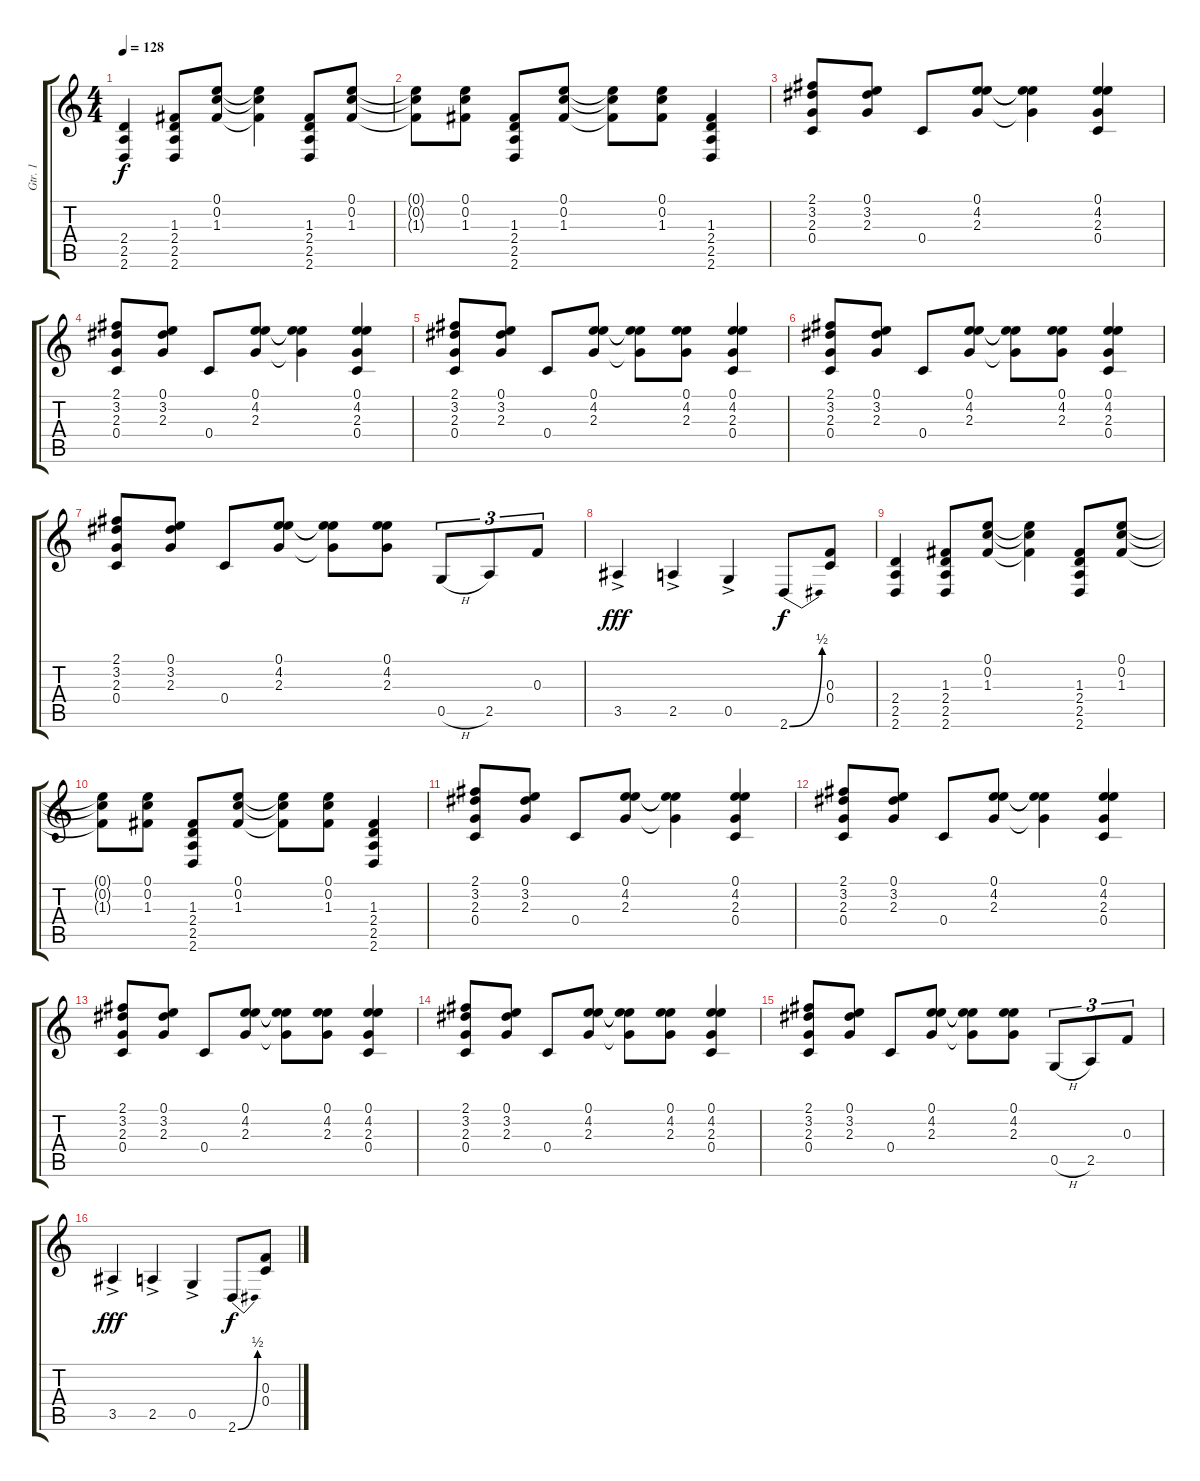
\track ("Gtr. 1" "Gtr. 1") {instrument acousticguitarnylon}
\staff {score tabs}
\tuning (E4 C4 F3 C3 G2 C2) {hide}
\ts (4 4)
\tempo 128
\clef g2
\ks c
(2.4 2.5 2.6).4{dy f} (1.3 2.4 2.5 2.6).8 (0.1 0.2 1.3).8 (0.1{t} 0.2{t} 1.3{t}).4 (1.3 2.4 2.5 2.6).8 (0.1 0.2 1.3).8 |
(0.1{t} 0.2{t} 1.3{t}).8 (0.1 0.2 1.3).8 (1.3 2.4 2.5 2.6).8 (0.1 0.2 1.3).8 (0.1{t} 0.2{t} 1.3{t}).8 (0.1 0.2 1.3).8 (1.3 2.4 2.5 2.6).4 |
(2.1 3.2 2.3 0.4).8 (0.1 3.2 2.3).8 0.4.8 (0.1 4.2 2.3).8 (0.1{t} 4.2{t} 2.3{t}).4 (0.1 4.2 2.3 0.4).4 |
(2.1 3.2 2.3 0.4).8 (0.1 3.2 2.3).8 0.4.8 (0.1 4.2 2.3).8 (0.1{t} 4.2{t} 2.3{t}).4 (0.1 4.2 2.3 0.4).4 |
(2.1 3.2 2.3 0.4).8 (0.1 3.2 2.3).8 0.4.8 (0.1 4.2 2.3).8 (0.1{t} 4.2{t} 2.3{t}).8 (0.1 4.2 2.3).8 (0.1 4.2 2.3 0.4).4 |
(2.1 3.2 2.3 0.4).8 (0.1 3.2 2.3).8 0.4.8 (0.1 4.2 2.3).8 (0.1{t} 4.2{t} 2.3{t}).8 (0.1 4.2 2.3).8 (0.1 4.2 2.3 0.4).4 |
(2.1 3.2 2.3 0.4).8 (0.1 3.2 2.3).8 0.4.8 (0.1 4.2 2.3).8 (0.1{t} 4.2{t} 2.3{t}).8 (0.1 4.2 2.3).8 0.5{h}.8{tu (3 2)} 2.5.8{tu (3 2)} 0.3.8{tu (3 2)} |
3.5{ac}.4{dy fff} 2.5{ac}.4 0.5{ac}.4 2.6{be (bend 0 0 60 2)}.8{dy f} (0.3 0.4).8 |
(2.4 2.5 2.6).4 (1.3 2.4 2.5 2.6).8 (0.1 0.2 1.3).8 (0.1{t} 0.2{t} 1.3{t}).4 (1.3 2.4 2.5 2.6).8 (0.1 0.2 1.3).8 |
(0.1{t} 0.2{t} 1.3{t}).8 (0.1 0.2 1.3).8 (1.3 2.4 2.5 2.6).8 (0.1 0.2 1.3).8 (0.1{t} 0.2{t} 1.3{t}).8 (0.1 0.2 1.3).8 (1.3 2.4 2.5 2.6).4 |
(2.1 3.2 2.3 0.4).8 (0.1 3.2 2.3).8 0.4.8 (0.1 4.2 2.3).8 (0.1{t} 4.2{t} 2.3{t}).4 (0.1 4.2 2.3 0.4).4 |
(2.1 3.2 2.3 0.4).8 (0.1 3.2 2.3).8 0.4.8 (0.1 4.2 2.3).8 (0.1{t} 4.2{t} 2.3{t}).4 (0.1 4.2 2.3 0.4).4 |
(2.1 3.2 2.3 0.4).8 (0.1 3.2 2.3).8 0.4.8 (0.1 4.2 2.3).8 (0.1{t} 4.2{t} 2.3{t}).8 (0.1 4.2 2.3).8 (0.1 4.2 2.3 0.4).4 |
(2.1 3.2 2.3 0.4).8 (0.1 3.2 2.3).8 0.4.8 (0.1 4.2 2.3).8 (0.1{t} 4.2{t} 2.3{t}).8 (0.1 4.2 2.3).8 (0.1 4.2 2.3 0.4).4 |
(2.1 3.2 2.3 0.4).8 (0.1 3.2 2.3).8 0.4.8 (0.1 4.2 2.3).8 (0.1{t} 4.2{t} 2.3{t}).8 (0.1 4.2 2.3).8 0.5{h}.8{tu (3 2)} 2.5.8{tu (3 2)} 0.3.8{tu (3 2)} |
3.5{ac}.4{dy fff} 2.5{ac}.4 0.5{ac}.4 2.6{be (bend 0 0 60 2)}.8{dy f} (0.3 0.4).8
